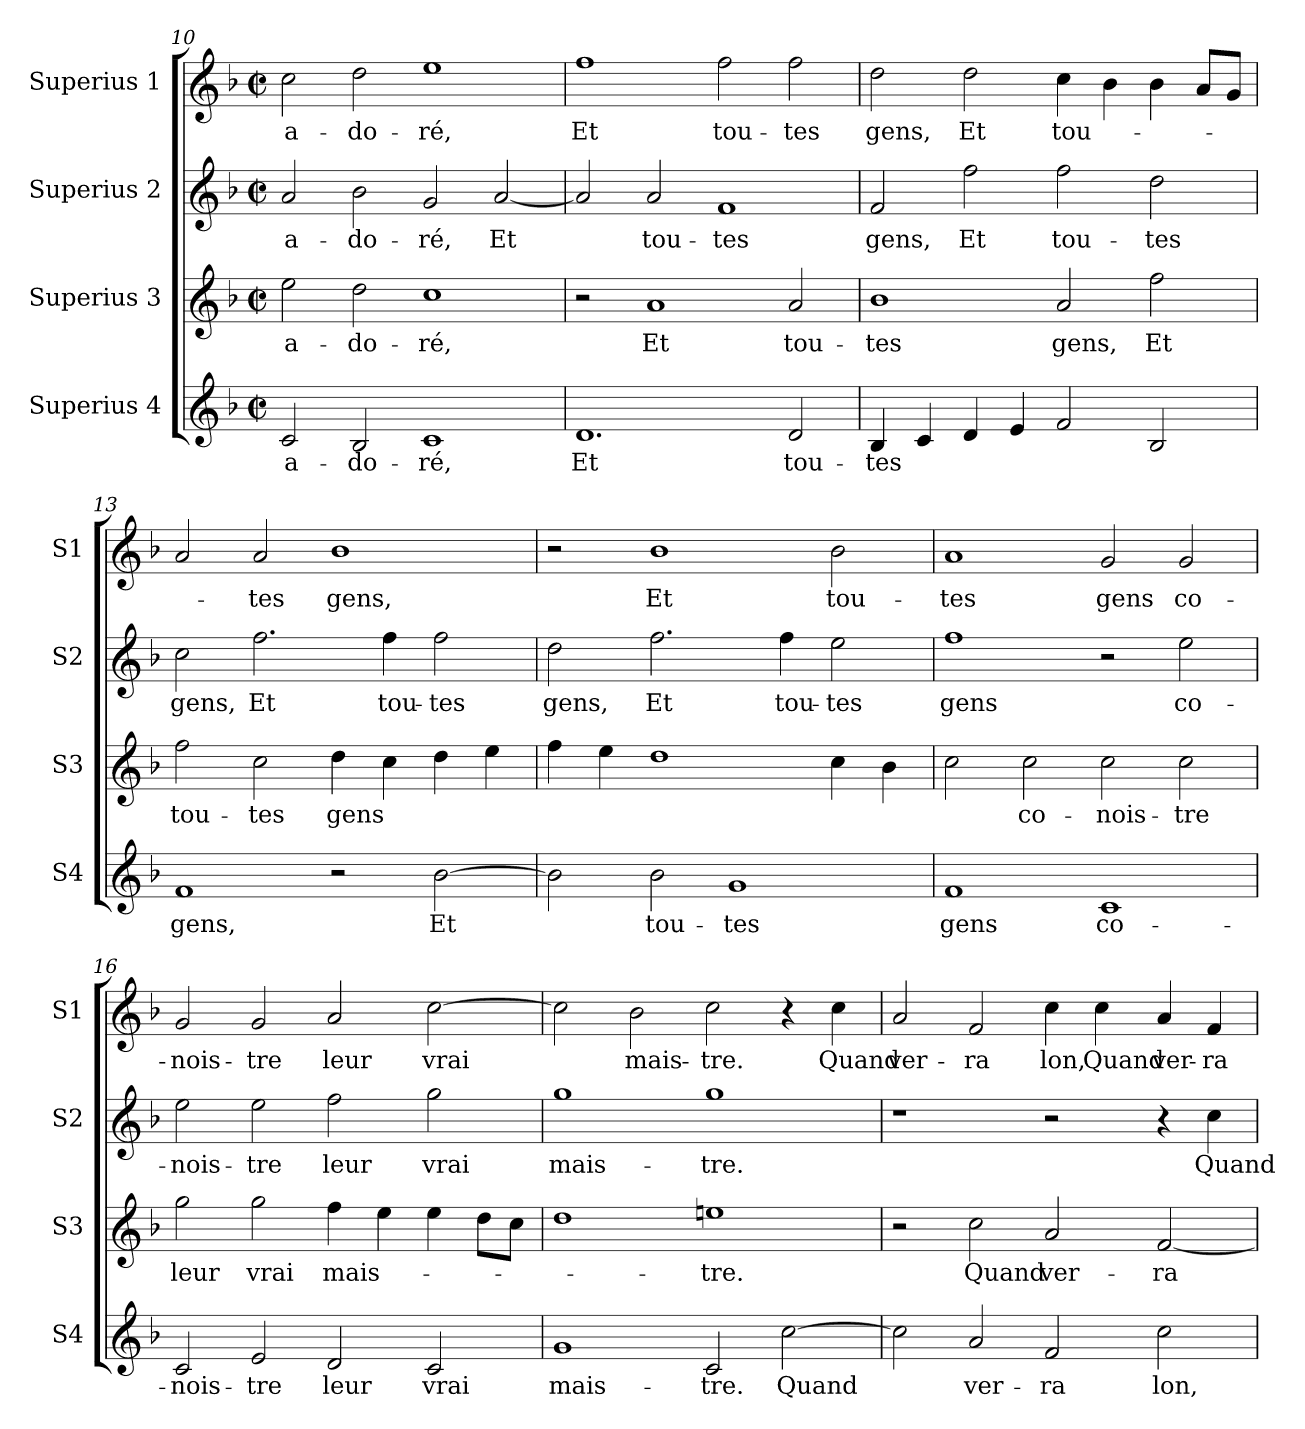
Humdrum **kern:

**kern	**text	**kern	**text	**kern	**text	**kern	**text
*part4	*part4	*part3	*part3	*part2	*part2	*part1	*part1
*staff4	*staff4	*staff3	*staff3	*staff2	*staff2	*staff1	*staff1
*I"Superius 4	*	*I"Superius 3	*	*I"Superius 2	*	*I"Superius 1	*
*I'S4	*	*I'S3	*	*I'S2	*	*I'S1	*
!!LO:LB:g=z
*clefG2	*	*clefG2	*	*clefG2	*	*clefG2	*
*k[b-]	*	*k[b-]	*	*k[b-]	*	*k[b-]	*
*F:	*	*F:	*	*F:	*	*F:	*
*M2/2	*	*M2/2	*	*M2/2	*	*M2/2	*
*met(c|)	*	*met(c|)	*	*met(c|)	*	*met(c|)	*
=10	=10	=10	=10	=10	=10	=10	=10
2c/	a-	2ee\	a-	2a/	a-	2cc\	a-
2B-/	-do-	2dd\	-do-	2b-\	-do-	2dd\	-do-
1c/	-ré,	1cc\	-ré,	2g/	-ré,	1ee\	-ré,
.	.	.	.	[2a/	Et	.	.
=11	=11	=11	=11	=11	=11	=11	=11
1.d/	Et	2r	.	2a/]	.	1ff\	Et
.	.	1a/	Et	2a/	tou-	.	.
.	.	.	.	1f/	-tes	2ff\	tou-
2d/	tou-	2a/	tou-	.	.	2ff\	-tes
=12	=12	=12	=12	=12	=12	=12	=12
4B-/	-tes	1b-\	-tes	2f/	gens,	2dd\	gens,
4c/	.	.	.	.	.	.	.
4d/	.	.	.	2ff\	Et	2dd\	Et
4e/	.	.	.	.	.	.	.
2f/	.	2a/	gens,	2ff\	tou-	4cc\	tou-
.	.	.	.	.	.	4b-\	.
2B-/	.	2ff\	Et	2dd\	-tes	4b-\	.
.	.	.	.	.	.	8a/L	.
.	.	.	.	.	.	8g/J	.
=13	=13	=13	=13	=13	=13	=13	=13
1f/	gens,	2ff\	tou-	2cc\	gens,	2a/	.
.	.	2cc\	-tes	2.ff\	Et	2a/	-tes
2r	.	4dd\	gens	.	.	1b-\	gens,
.	.	4cc\	.	4ff\	tou-	.	.
[2b-\	Et	4dd\	.	2ff\	-tes	.	.
.	.	4ee\	.	.	.	.	.
!!LO:LB:g=z
=14	=14	=14	=14	=14	=14	=14	=14
2b-\]	.	4ff\	.	2dd\	gens,	2r	.
.	.	4ee\	.	.	.	.	.
2b-\	tou-	1dd\	.	2.ff\	Et	1b-\	Et
1g/	-tes	.	.	.	.	.	.
.	.	.	.	4ff\	tou-	.	.
.	.	4cc\	.	2ee\	-tes	2b-\	tou-
.	.	4b-\	.	.	.	.	.
=15	=15	=15	=15	=15	=15	=15	=15
1f/	gens	2cc\	.	1ff\	gens	1a/	-tes
.	.	2cc\	co-	.	.	.	.
1c/	co-	2cc\	-nois-	2r	.	2g/	gens
.	.	2cc\	-tre	2ee\	co-	2g/	co-
=16	=16	=16	=16	=16	=16	=16	=16
2c/	-nois-	2gg\	leur	2ee\	-nois-	2g/	-nois-
2e/	-tre	2gg\	vrai	2ee\	-tre	2g/	-tre
2d/	leur	4ff\	mais-	2ff\	leur	2a/	leur
.	.	4ee\	.	.	.	.	.
2c/	vrai	4ee\	.	2gg\	vrai	[2cc\	vrai
.	.	8dd\L	.	.	.	.	.
.	.	8cc\J	.	.	.	.	.
=17	=17	=17	=17	=17	=17	=17	=17
1g/	mais-	1dd\	.	1gg\	mais-	2cc\]	.
.	.	.	.	.	.	2b-\	mais-
2c/	-tre.	1een\	-tre.	1gg\	-tre.	2cc\	-tre.
[2cc\	Quand	.	.	.	.	4r	.
.	.	.	.	.	.	4cc\	Quand
!!LO:PB:g=z
=18	=18	=18	=18	=18	=18	=18	=18
2cc\]	.	2r	.	1r	.	2a/	ver-
2a/	ver-	2cc\	Quand	.	.	2f/	-ra
2f/	-ra	2a/	ver-	2r	.	4cc\	lon,
.	.	.	.	.	.	4cc\	Quand
2cc\	lon,	[2f/	-ra	4r	.	4a/	ver-
.	.	.	.	4cc\	Quand	4f/	-ra
=	=	=	=	=	=	=	=
*-	*-	*-	*-	*-	*-	*-	*-
